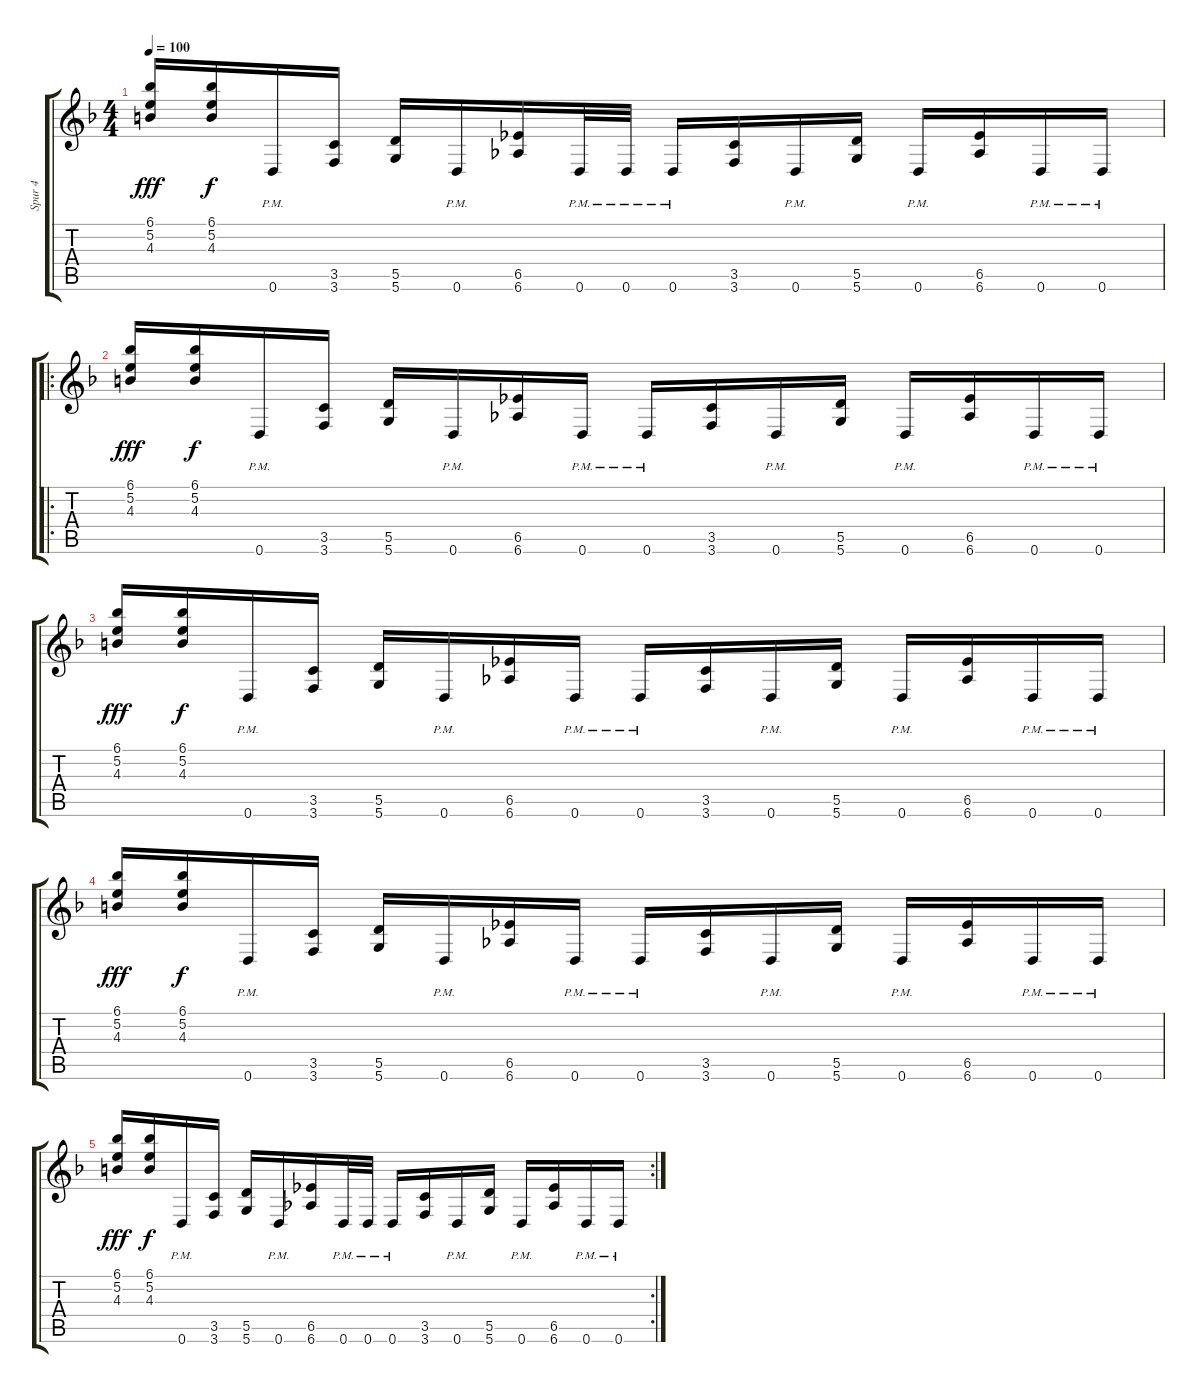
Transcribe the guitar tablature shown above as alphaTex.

\track ("Spur 4" "Spur 4") {instrument overdrivenguitar}
\staff {score tabs}
\tuning (E4 B3 G3 D3 A2 D2) {hide}
\ts (4 4)
\tempo 100
\clef g2
\ks dminor
(6.1 5.2 4.3).16{dy fff} (6.1 5.2 4.3).16{dy f} 0.6{pm}.16 (3.5 3.6).16 (5.5 5.6).16 0.6{pm}.16 (6.5 6.6).16 0.6{pm}.32 0.6{pm}.32 0.6{pm}.16 (3.5 3.6).16 0.6{pm}.16 (5.5 5.6).16 0.6{pm}.16 (6.5 6.6).16 0.6{pm}.16 0.6{pm}.16 |
\ro
(6.1 5.2 4.3).16{dy fff} (6.1 5.2 4.3).16{dy f} 0.6{pm}.16 (3.5 3.6).16 (5.5 5.6).16 0.6{pm}.16 (6.5 6.6).16 0.6{pm}.16 0.6{pm}.16 (3.5 3.6).16 0.6{pm}.16 (5.5 5.6).16 0.6{pm}.16 (6.5 6.6).16 0.6{pm}.16 0.6{pm}.16 |
(6.1 5.2 4.3).16{dy fff} (6.1 5.2 4.3).16{dy f} 0.6{pm}.16 (3.5 3.6).16 (5.5 5.6).16 0.6{pm}.16 (6.5 6.6).16 0.6{pm}.16 0.6{pm}.16 (3.5 3.6).16 0.6{pm}.16 (5.5 5.6).16 0.6{pm}.16 (6.5 6.6).16 0.6{pm}.16 0.6{pm}.16 |
(6.1 5.2 4.3).16{dy fff} (6.1 5.2 4.3).16{dy f} 0.6{pm}.16 (3.5 3.6).16 (5.5 5.6).16 0.6{pm}.16 (6.5 6.6).16 0.6{pm}.16 0.6{pm}.16 (3.5 3.6).16 0.6{pm}.16 (5.5 5.6).16 0.6{pm}.16 (6.5 6.6).16 0.6{pm}.16 0.6{pm}.16 |
\rc 2
(6.1 5.2 4.3).16{dy fff} (6.1 5.2 4.3).16{dy f} 0.6{pm}.16 (3.5 3.6).16 (5.5 5.6).16 0.6{pm}.16 (6.5 6.6).16 0.6{pm}.32 0.6{pm}.32 0.6{pm}.16 (3.5 3.6).16 0.6{pm}.16 (5.5 5.6).16 0.6{pm}.16 (6.5 6.6).16 0.6{pm}.16 0.6{pm}.16
